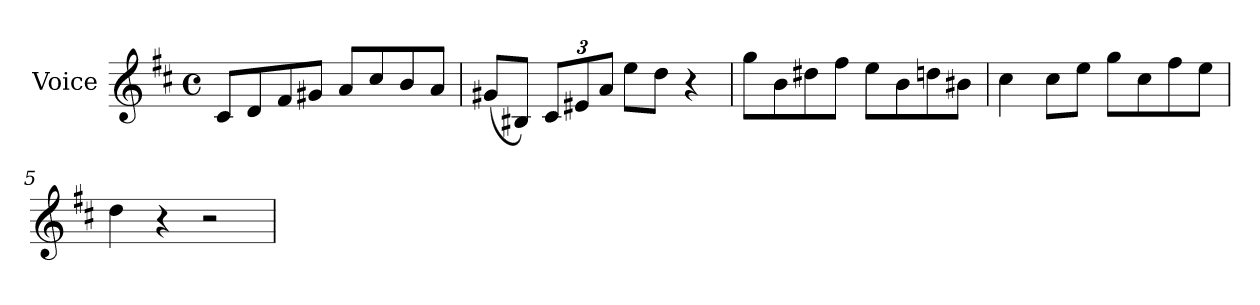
**kern
*part1
*staff1
*I"Voice
*I'Voice
*clefG2
*k[f#c#]
*M4/4
*met(c)
=1
8c#/L
8d/
8f#/
8g#X/J
8a/L
8cc#/
8b/
8a/J
=2
(>8g#X/L
8B#X/J)
12c#/L
12e#X/
12a/J
8ee\L
8dd\J
4r
=3
8gg\L
8b\
8dd#X\
8ff#\J
8ee\L
8b\
8ddn\
8b#X\J
=4
4cc#\
8cc#\L
8ee\J
8gg\L
8cc#\
8ff#\
8ee\J
=5
4dd\
4r
2rcc
=
*-
